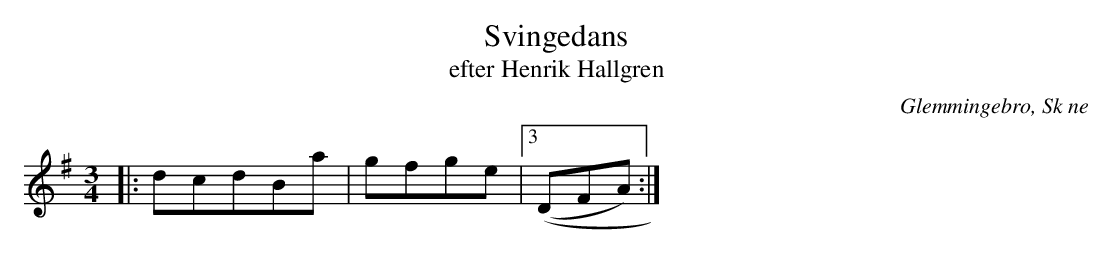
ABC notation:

X:1
T:Svingedans
T:efter Henrik Hallgren
O:Glemmingebro, Sk ne
M:3/4
L:1/8
K:G
|: dcdBa|gfge|3((DFA) :|
